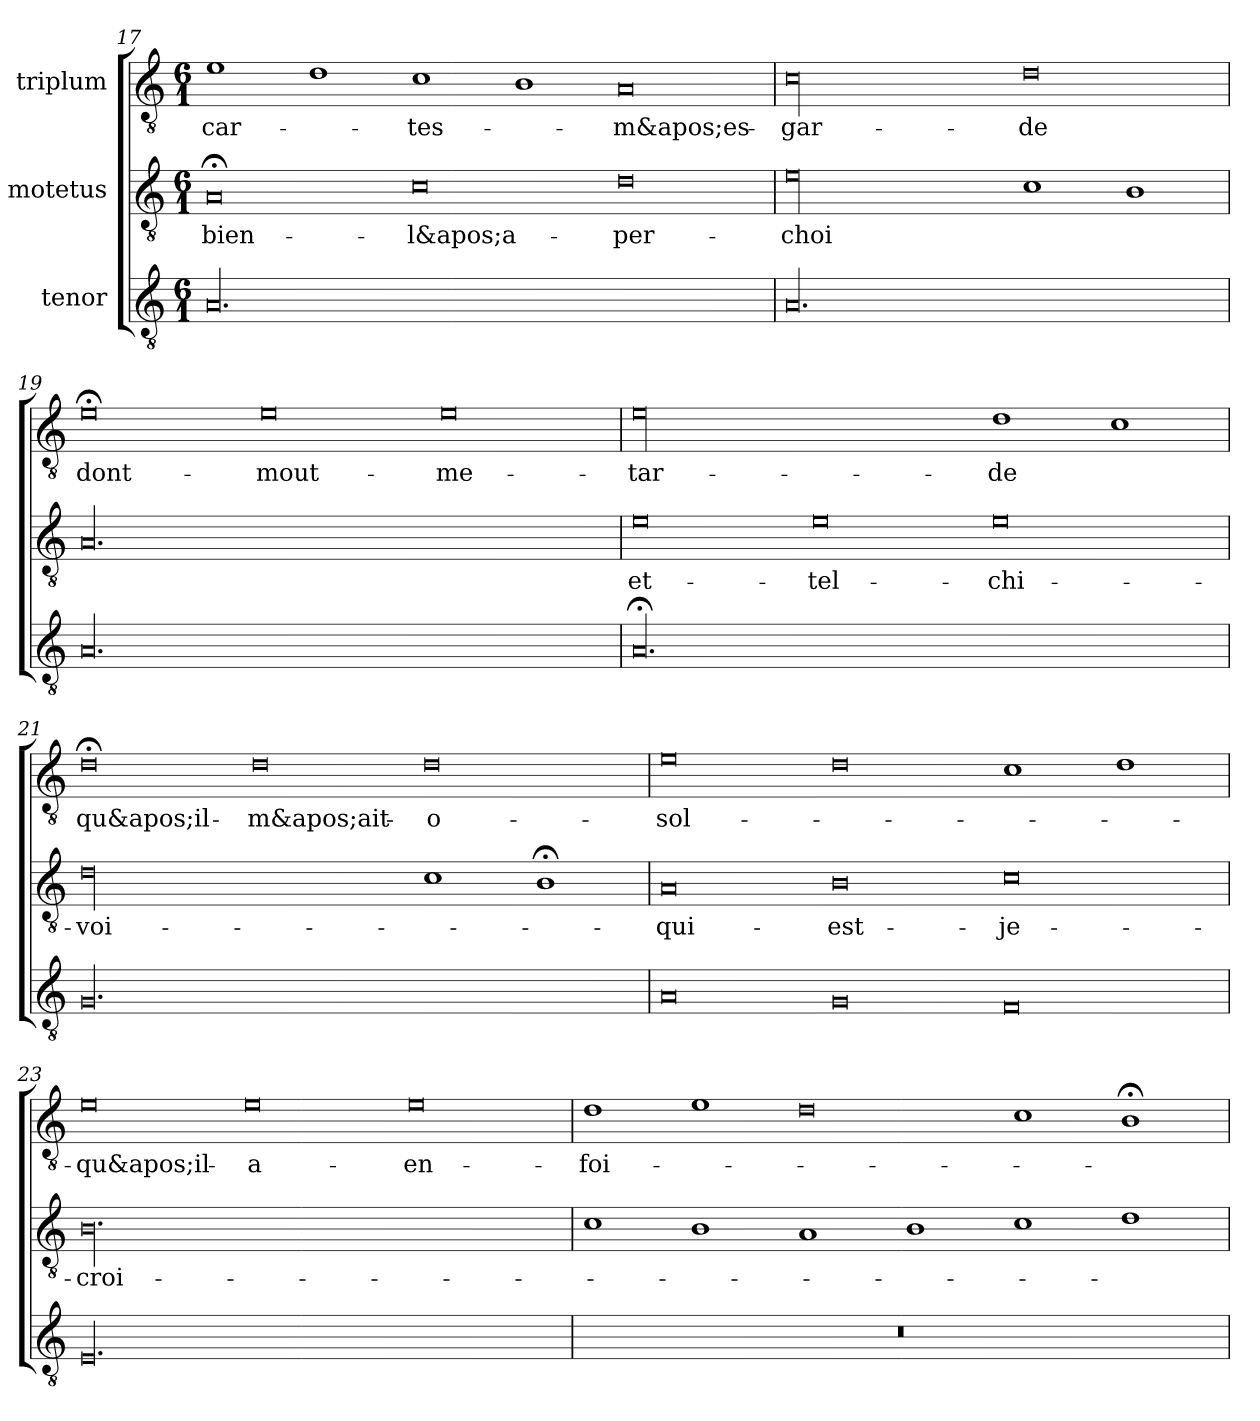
**kern	**kern	**text	**kern	**text
*part3	*part2	*part2	*part1	*part1
*staff3	*staff2	*staff2	*staff1	*staff1
*I"tenor	*I"motetus	*	*I"triplum	*
*clefGv2	*clefGv2	*	*clefGv2	*
*k[]	*k[]	*	*k[]	*
*C:	*C:	*	*C:	*
*M6/1	*M6/1	*	*M6/1	*
=17	=17	=17	=17	=17
00.A/	0A;</	bien-	1e\	car-
.	.	.	1d\	.
.	0c\	l&apos;a-	1c\	tes-
.	.	.	1B\	.
.	0d\	-per-	0A/	m&apos;es-
=18	=18	=18	=18	=18
00.A/	00e\	-choi	00c\	-gar-
.	1c\	.	0d\	-de
.	1B\	.	.	.
=19	=19	=19	=19	=19
00.A/	00.A/	.	0e;<\	dont-
.	.	.	0e\	mout-
.	.	.	0e\	me-
=20	=20	=20	=20	=20
00.A;</	0e\	et-	00e\	tar-
.	0e\	tel-	.	.
.	0e\	chi-	1d\	-de
.	.	.	1c\	.
=21	=21	=21	=21	=21
00.G/	00d\	voi-	0d;<\	qu&apos;il-
.	.	.	0d\	m&apos;ait-
.	1c\	.	0d\	o-
.	1B;<\	.	.	.
=22	=22	=22	=22	=22
0A/	0A/	qui-	0e\	sol-
0G/	0B\	est-	0d\	.
0F/	0c\	je-	1c\	.
.	.	.	1d\	.
=23	=23	=23	=23	=23
00.E/	00.B\	croi-	0e\	qu&apos;il-
.	.	.	0e\	a-
.	.	.	0e\	en-
=24	=24	=24	=24	=24
00.r	1c\	.	1d\	foi-
.	1B\	.	1e\	.
.	1A/	.	0d\	.
.	1B\	.	.	.
.	1c\	.	1c\	.
.	1d\	.	1B;<\	.
=	=	=	=	=
*-	*-	*-	*-	*-
